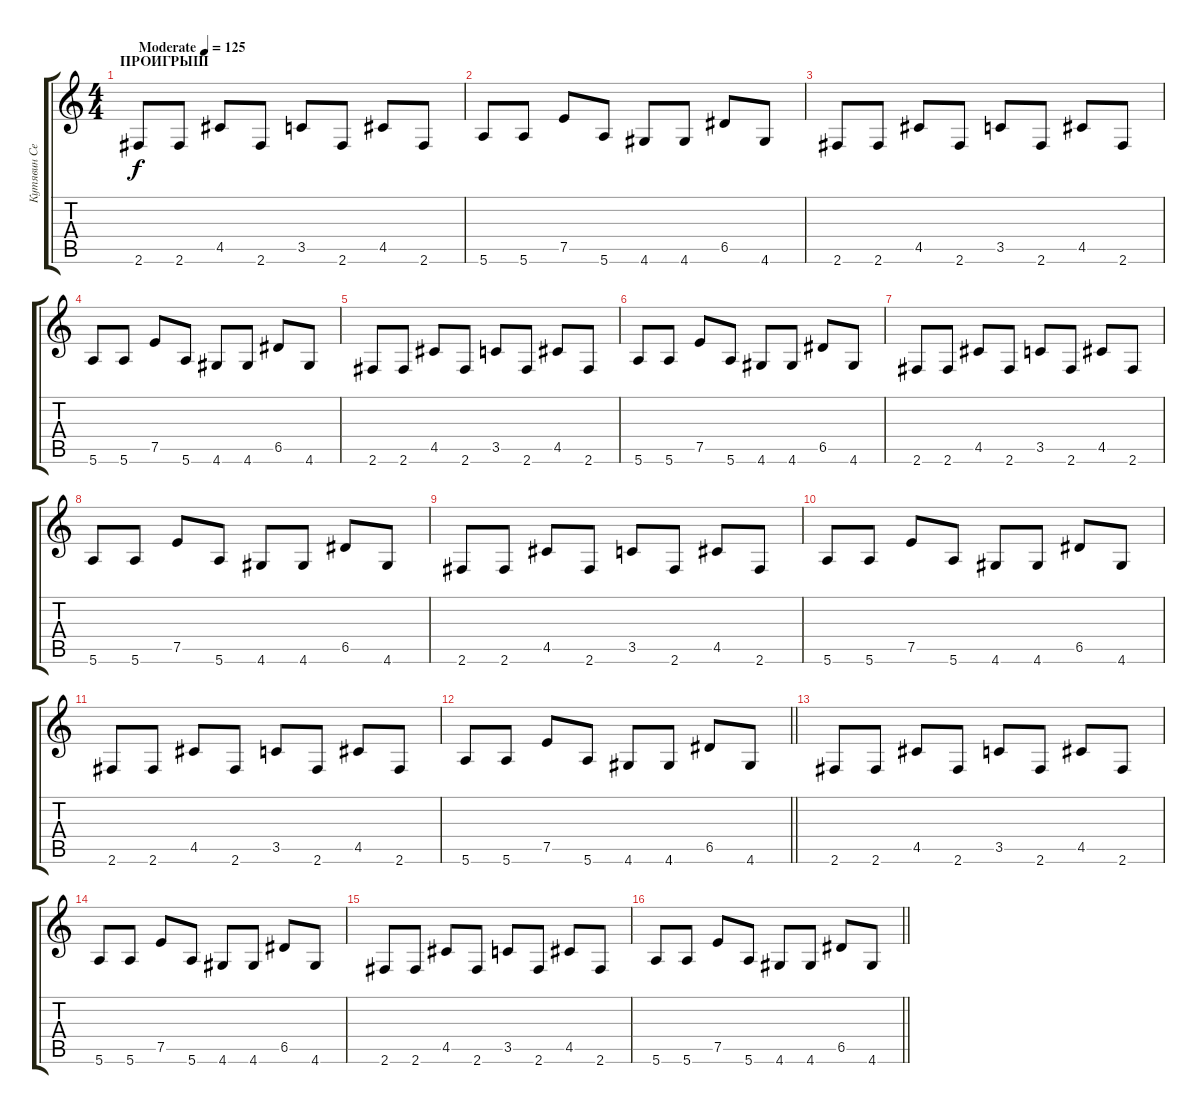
\track ("Кутявин Сергей" "Кутявин Се") {instrument acousticguitarsteel}
\staff {score tabs}
\tuning (E4 B3 G3 D3 A2 E2) {hide}
\ts (4 4)
\section ("" "ПРОИГРЫШ")
\tempo (125 "Moderate")
\clef g2
\ks c
2.6.8{dy f instrument acousticguitarsteel} 2.6.8 4.5.8 2.6.8 3.5.8 2.6.8 4.5.8 2.6.8 |
5.6.8 5.6.8 7.5.8 5.6.8 4.6.8 4.6.8 6.5.8 4.6.8 |
2.6.8 2.6.8 4.5.8 2.6.8 3.5.8 2.6.8 4.5.8 2.6.8 |
5.6.8 5.6.8 7.5.8 5.6.8 4.6.8 4.6.8 6.5.8 4.6.8 |
2.6.8 2.6.8 4.5.8 2.6.8 3.5.8 2.6.8 4.5.8 2.6.8 |
5.6.8 5.6.8 7.5.8 5.6.8 4.6.8 4.6.8 6.5.8 4.6.8 |
2.6.8 2.6.8 4.5.8 2.6.8 3.5.8 2.6.8 4.5.8 2.6.8 |
5.6.8 5.6.8 7.5.8 5.6.8 4.6.8 4.6.8 6.5.8 4.6.8 |
2.6.8 2.6.8 4.5.8 2.6.8 3.5.8 2.6.8 4.5.8 2.6.8 |
5.6.8 5.6.8 7.5.8 5.6.8 4.6.8 4.6.8 6.5.8 4.6.8 |
2.6.8 2.6.8 4.5.8 2.6.8 3.5.8 2.6.8 4.5.8 2.6.8 |
\barLineRight lightlight
5.6.8 5.6.8 7.5.8 5.6.8 4.6.8 4.6.8 6.5.8 4.6.8 |
2.6.8 2.6.8 4.5.8 2.6.8 3.5.8 2.6.8 4.5.8 2.6.8 |
5.6.8 5.6.8 7.5.8 5.6.8 4.6.8 4.6.8 6.5.8 4.6.8 |
2.6.8 2.6.8 4.5.8 2.6.8 3.5.8 2.6.8 4.5.8 2.6.8 |
\barLineRight lightlight
5.6.8 5.6.8 7.5.8 5.6.8 4.6.8 4.6.8 6.5.8 4.6.8
